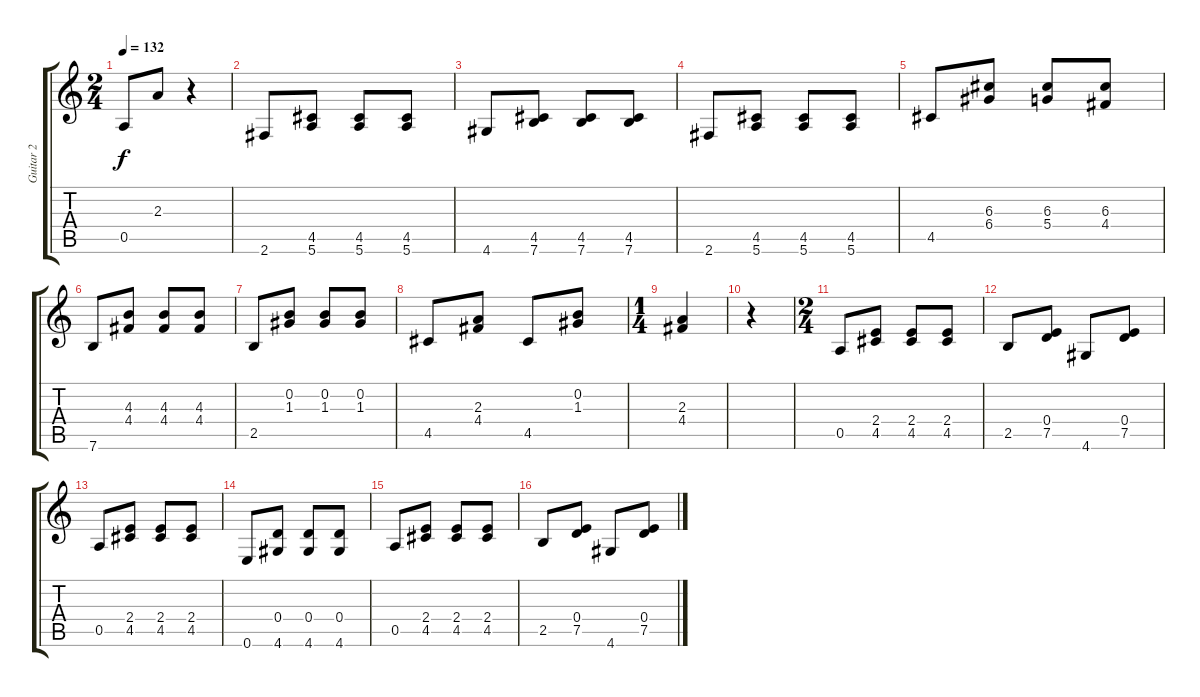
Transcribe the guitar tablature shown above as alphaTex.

\track ("Guitar 2" "Guitar 2") {instrument acousticguitarnylon}
\staff {score tabs}
\tuning (E4 B3 G3 D3 A2 E2) {hide}
\ts (2 4)
\tempo 132
\clef g2
\ks c
0.5.8{dy f} 2.3.8 r.4 |
2.6.8 (4.5 5.6).8 (4.5 5.6).8 (4.5 5.6).8 |
4.6.8 (4.5 7.6).8 (4.5 7.6).8 (4.5 7.6).8 |
2.6.8 (4.5 5.6).8 (4.5 5.6).8 (4.5 5.6).8 |
4.5.8 (6.3 6.4).8 (6.3 5.4).8 (6.3 4.4).8 |
7.6.8 (4.3 4.4).8 (4.3 4.4).8 (4.3 4.4).8 |
2.5.8 (0.2 1.3).8 (0.2 1.3).8 (0.2 1.3).8 |
4.5.8 (2.3 4.4).8 4.5.8 (0.2 1.3).8 |
\ts (1 4)
(2.3 4.4).4 |
r.4 |
\ts (2 4)
0.5.8 (2.4 4.5).8 (2.4 4.5).8 (2.4 4.5).8 |
2.5.8 (0.4 7.5).8 4.6.8 (0.4 7.5).8 |
0.5.8 (2.4 4.5).8 (2.4 4.5).8 (2.4 4.5).8 |
0.6.8 (0.4 4.6).8 (0.4 4.6).8 (0.4 4.6).8 |
0.5.8 (2.4 4.5).8 (2.4 4.5).8 (2.4 4.5).8 |
2.5.8 (0.4 7.5).8 4.6.8 (0.4 7.5).8
